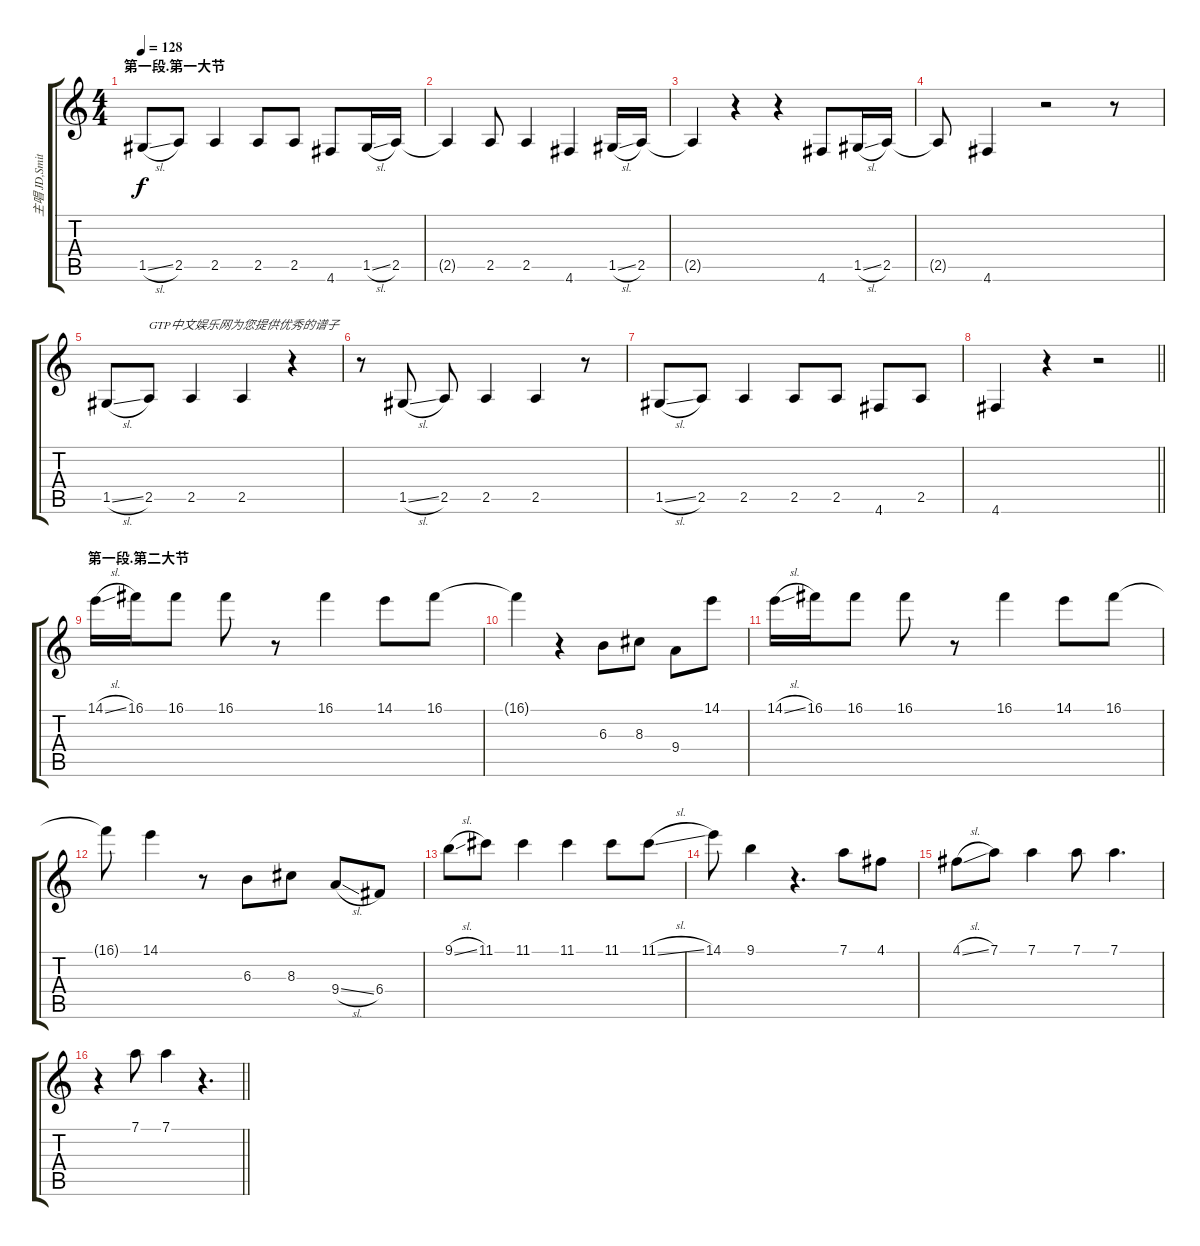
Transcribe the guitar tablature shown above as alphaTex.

\track ("主唱 JD,Smith" "主唱 JD,Smit") {instrument distortionguitar}
\staff {score tabs}
\tuning (D4 A3 F3 C3 G2 D2) {hide}
\ts (4 4)
\section ("" "第一段.第一大节")
\tempo 128
\clef g2
\ks c
1.5{sl}.8{dy f} 2.5.8 2.5.4 2.5.8 2.5.8 4.6.8 1.5{sl}.16 2.5.16 |
2.5{t}.4 2.5.8 2.5.4 4.6.4 1.5{sl}.16 2.5.16 |
2.5{t}.4 r.4 r.4 4.6.8 1.5{sl}.16 2.5.16 |
2.5{t}.8 4.6.4 r.2 r.8 |
1.5{sl}.8 2.5.8{txt "GTP中文娱乐网为您提供优秀的谱子"} 2.5.4 2.5.4 r.4 |
r.8 1.5{sl}.8 2.5.8 2.5.4 2.5.4 r.8 |
1.5{sl}.8 2.5.8 2.5.4 2.5.8 2.5.8 4.6.8 2.5.8 |
\barLineRight lightlight
4.6.4 r.4 r.2 |
\section ("" "第一段.第二大节")
14.1{sl}.16{instrument overdrivenguitar} 16.1.16 16.1.8 16.1.8 r.8 16.1.4 14.1.8 16.1.8 |
16.1{t}.4 r.4 6.3.8 8.3.8 9.4.8 14.1.8 |
14.1{sl}.16 16.1.16 16.1.8 16.1.8 r.8 16.1.4 14.1.8 16.1.8 |
16.1{t}.8 14.1.4 r.8 6.3.8 8.3.8 9.4{sl}.8 6.4.8 |
9.1{sl}.8 11.1.8 11.1.4 11.1.4 11.1.8 11.1{sl}.8 |
14.1.8 9.1.4 r.4{d} 7.1.8 4.1.8 |
4.1{sl}.8 7.1.8 7.1.4 7.1.8 7.1.4{d} |
\barLineRight lightlight
r.4 7.1.8 7.1.4 r.4{d}
